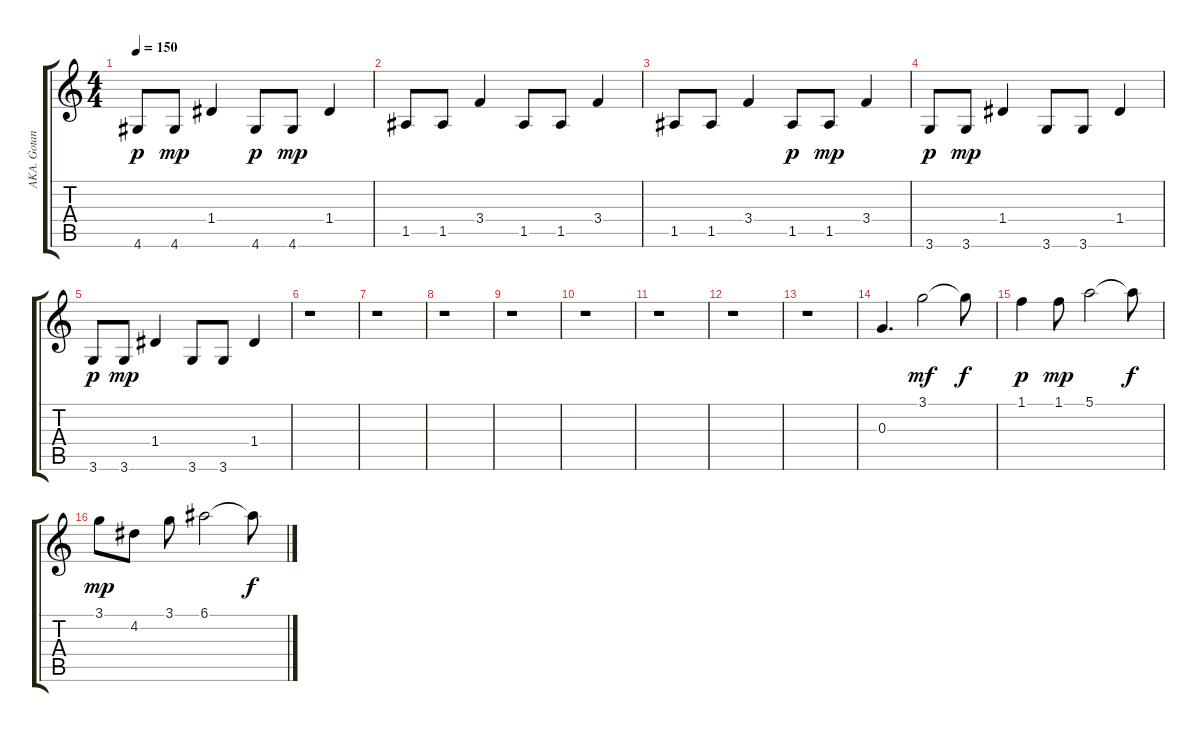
\track ("AKA. Gotan" "AKA. Gotan") {instrument acousticguitarsteel}
\staff {score tabs}
\tuning (E4 B3 G3 D3 A2 E2) {hide}
\ts (4 4)
\tempo 150
\clef g2
\ks c
4.6.8{dy p} 4.6.8{dy mp} 1.4.4 4.6.8{dy p} 4.6.8{dy mp} 1.4.4 |
1.5.8 1.5.8 3.4.4 1.5.8 1.5.8 3.4.4 |
1.5.8 1.5.8 3.4.4 1.5.8{dy p} 1.5.8{dy mp} 3.4.4 |
3.6.8{dy p} 3.6.8{dy mp} 1.4.4 3.6.8 3.6.8 1.4.4 |
3.6.8{dy p} 3.6.8{dy mp} 1.4.4 3.6.8 3.6.8 1.4.4 |
r.1 |
r.1 |
r.1 |
r.1 |
r.1 |
r.1 |
r.1 |
r.1 |
0.3.4{d} 3.1.2{dy mf} 3.1{t}.8{dy f} |
1.1.4{dy p} 1.1.8{dy mp} 5.1.2 5.1{t}.8{dy f} |
3.1.8{dy mp} 4.2.8 3.1.8 6.1.2 6.1{t}.8{dy f}
